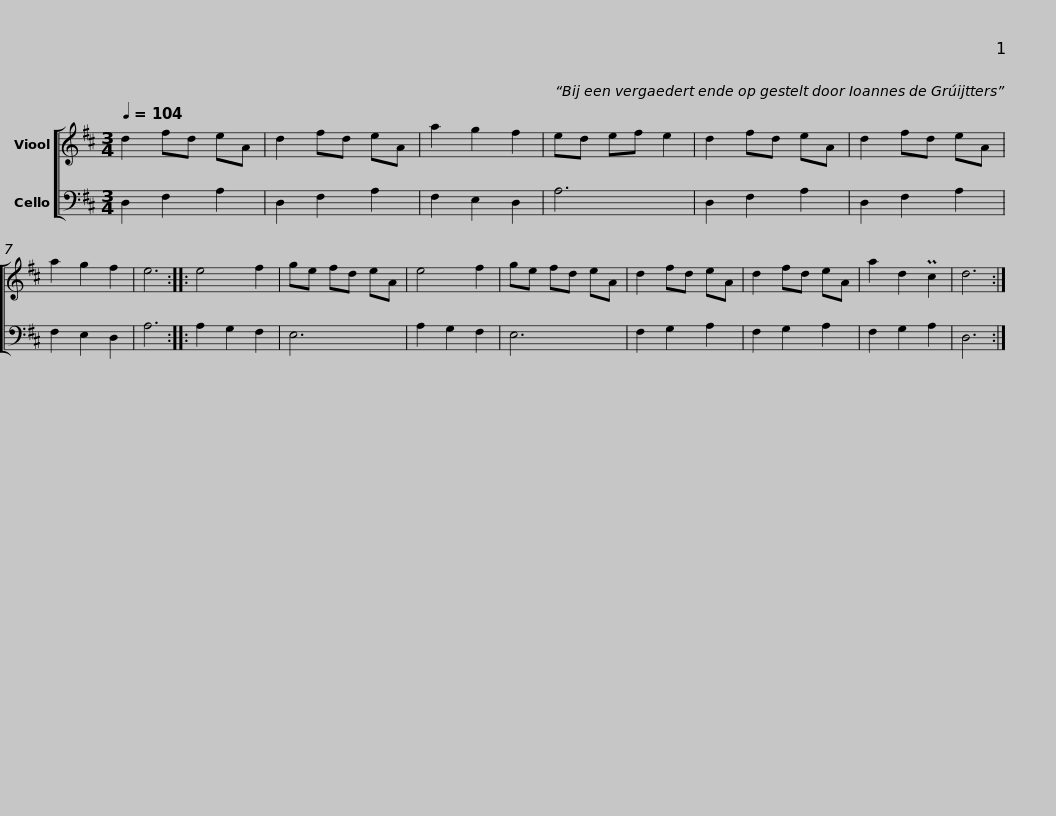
X:1
%%score [ 1 2 ]
L:1/8
Q:1/4=104
M:3/4
I:linebreak $
K:D
V:1 treble
V:2 bass
V:1
 d2 fd eA | d2 fd eA | a2 g2 f2 | ed ef e2 |$ d2 fd eA | %5
 d2 fd eA | a2 g2 f2 | e6 ::$ e4 f2 | ge fd eA | %10
 e4 f2 | ge fd eA |$ d2 fd eA | d2 fd eA | a2 d2 Pc2 | %15
 d6 :| %16
V:2
 D,2 F,2 A,2 | D,2 F,2 A,2 | F,2 E,2 D,2 | A,6 |$ D,2 F,2 A,2 | %5
 D,2 F,2 A,2 | F,2 E,2 D,2 | A,6 ::$ A,2 G,2 F,2 | E,6 | %10
 A,2 G,2 F,2 | E,6 |$ F,2 G,2 A,2 | F,2 G,2 A,2 | F,2 G,2 A,2 | %15
 D,6 :| %16
